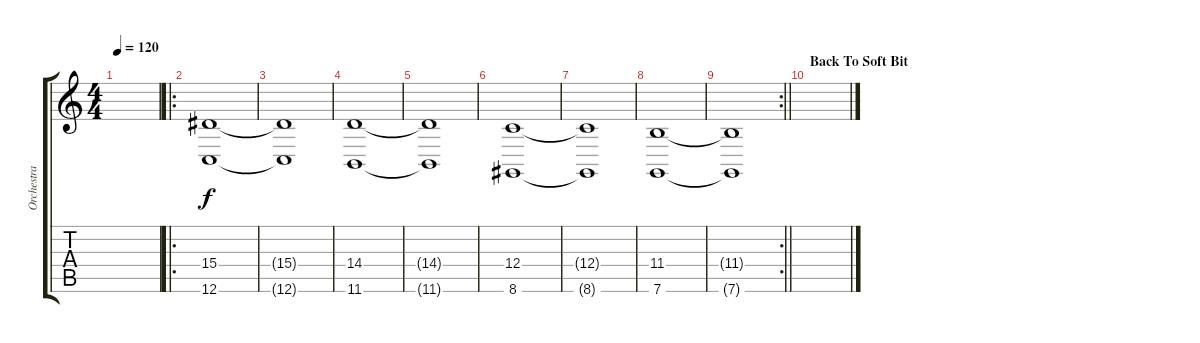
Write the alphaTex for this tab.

\track ("Orchestra" "Orchestra") {instrument choiraahs}
\staff {score tabs}
\tuning (D4 A3 F3 C3 G2 C2) {hide}
\ts (4 4)
\tempo 120
\clef g2
\ks c
|
\ro
(15.4 12.6).1{volume 7} |
(15.4{t} 12.6{t}).1 |
(14.4 11.6).1 |
(14.4{t} 11.6{t}).1 |
(12.4 8.6).1 |
(12.4{t} 8.6{t}).1 |
(11.4 7.6).1 |
\rc 2
\barLineRight lightlight
(11.4{t} 7.6{t}).1 |
\section ("" "Back To Soft Bit")
